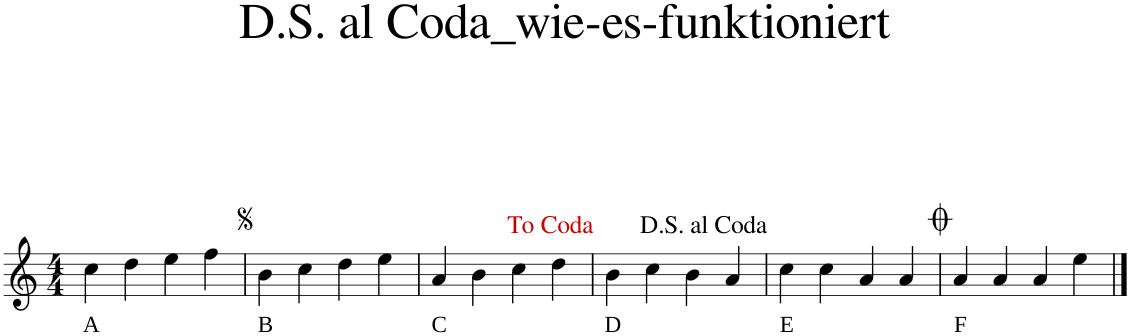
**kern	**text
*part1	*part1
*staff1	*staff1
*I"Klavier	*
*I'Klav.	*
*clefG2	*
*k[]	*
*M4/4	*
=1	=1
!	!LO:LY:b
4cc\	A
4dd\	.
4ee\	.
4ff\	.
=2	=2
!	!LO:LY:b
4b\	B
4cc\	.
4dd\	.
4ee\	.
=3	=3
!	!LO:LY:b
4a/	C
4b\	.
4cc\	.
4dd\	.
=4	=4
!	!LO:LY:b
4b\	D
4cc\	.
4b\	.
4a/	.
=5	=5
!	!LO:LY:b
4cc\	E
4cc\	.
4a/	.
4a/	.
=6	=6
!	!LO:LY:b
4a/	F
4a/	.
4a/	.
4ee\	.
==	==
*-	*-
